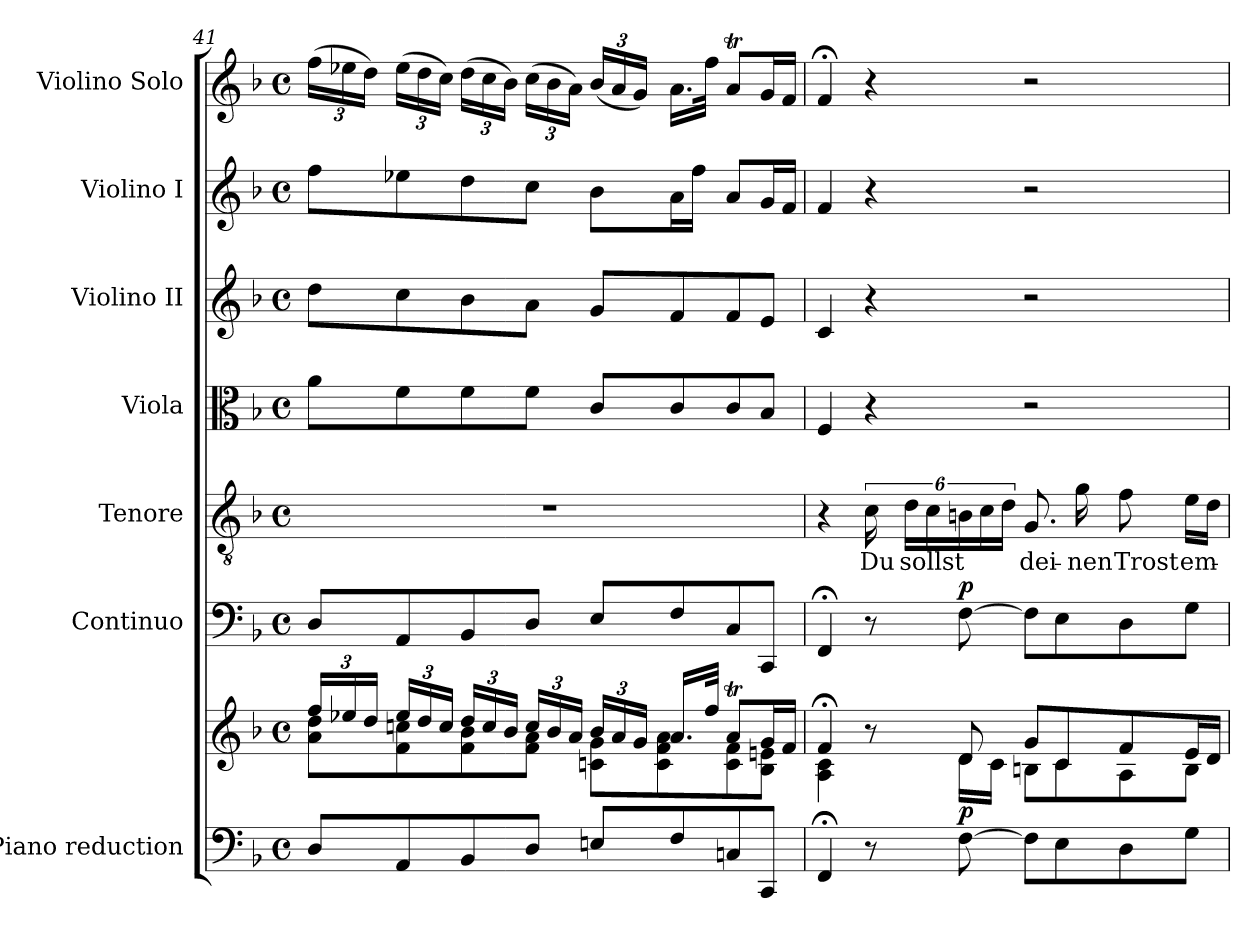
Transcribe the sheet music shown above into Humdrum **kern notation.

**kern	**kern	**dynam	**kern	**dynam	**kern	**text	**kern	**kern	**kern	**kern
*part7	*part7	*part7	*part6	*part6	*part5	*part5	*part4	*part3	*part2	*part1
*staff8	*staff7	*staff7/8	*staff6	*staff6	*staff5	*staff5	*staff4	*staff3	*staff2	*staff1
*I"Piano reduction	*	*	*I"Continuo	*	*I"Tenore	*	*I"Viola	*I"Violino II	*I"Violino I	*I"Violino Solo
*I'Pno	*	*	*	*	*	*	*	*	*	*I'Vln
!!LO:PB:g=z
*clefF4	*clefG2	*	*clefF4	*	*clefGv2	*	*clefC3	*clefG2	*clefG2	*clefG2
*k[b-]	*k[b-]	*	*k[b-]	*	*k[b-]	*	*k[b-]	*k[b-]	*k[b-]	*k[b-]
*M4/4	*M4/4	*	*M4/4	*	*M4/4	*	*M4/4	*M4/4	*M4/4	*M4/4
*met(c)	*met(c)	*	*met(c)	*	*met(c)	*	*met(c)	*met(c)	*met(c)	*met(c)
*	*Xbrackettup	*	*	*	*	*	*	*	*	*Xbrackettup
=41	=41	=41	=41	=41	=41	=41	=41	=41	=41	=41
*	*^	*	*	*	*	*	*	*	*	*
8D/L	24ff/LL	8a\ 8dd\L	.	8D/L	.	1r	.	8a\L	8dd\L	8ff\L	(24ff\LL
.	24ee-X/	.	.	.	.	.	.	.	.	.	24ee-X\
.	24dd/JJ	.	.	.	.	.	.	.	.	.	24dd\JJ)
8AA/	24ee-/LL	8f\ 8ccn\	.	8AA/	.	.	.	8f\	8cc\	8ee-X\	(24ee-\LL
.	24dd/	.	.	.	.	.	.	.	.	.	24dd\
.	24cc/JJ	.	.	.	.	.	.	.	.	.	24cc\JJ)
8BB-/	24dd/LL	8f\ 8b-\	.	8BB-/	.	.	.	8f\	8b-\	8dd\	(24dd\LL
.	24cc/	.	.	.	.	.	.	.	.	.	24cc\
.	24b-/JJ	.	.	.	.	.	.	.	.	.	24b-\JJ)
8D/J	24cc/LL	8f\ 8a\J	.	8D/J	.	.	.	8f\J	8a\J	8cc\J	(24cc\LL
.	24b-/	.	.	.	.	.	.	.	.	.	24b-\
.	24a/JJ	.	.	.	.	.	.	.	.	.	24a\JJ)
8En/L	24b-/LL	8cn\ 8g\L	.	8E/L	.	.	.	8c/L	8g/L	8b-\L	(24b-/LL
.	24a/	.	.	.	.	.	.	.	.	.	24a/
.	24g/JJ	.	.	.	.	.	.	.	.	.	24g/JJ)
8F/	16.a/LL	8c\ 8f\ 8a\	.	8F/	.	.	.	8c/	8f/	16a\L	16.a\LL
.	.	.	.	.	.	.	.	.	.	16ff\JJ	.
.	32ff/JJk	.	.	.	.	.	.	.	.	.	32ff\JJk
8Cn/	8at/L	8c\ 8f\	.	8C/	.	.	.	8c/	8f/	8a/L	8at/L
8CC/J	16g/L	8B-\ 8en\J	.	8CC/J	.	.	.	8B-/J	8e/J	16g/L	16g/L
.	16f/JJ	.	.	.	.	.	.	.	.	16f/JJ	16f/JJ
=42	=42	=42	=42	=42	=42	=42	=42	=42	=42	=42	=42
4FF;/	4f;</	4A\ 4c\	.	4FF;</	.	4r	.	4F/	4c/	4f/	4f;</
!	!	!	!	!	!	!	!LO:LY:b	!	!	!	!
8r	8r	8ryy	.	8r	.	24c\	Du	4r	4r	4r	4r
!	!	!	!	!	!	!	!LO:LY:b	!	!	!	!
.	.	.	.	.	.	24d\LL	sollst	.	.	.	.
.	.	.	.	.	.	24c\	.	.	.	.	.
!	!	!	!LO:DY:b	!	!LO:DY:a	!	!	!	!	!	!
[8F\	8d/	16d\LL	p	[8F\	p	24Bn\	.	.	.	.	.
.	.	.	.	.	.	24c\	.	.	.	.	.
.	.	16c\JJ	.	.	.	.	.	.	.	.	.
.	.	.	.	.	.	24d\JJ	.	.	.	.	.
!	!	!	!	!	!	!	!LO:LY:b	!	!	!	!
8F\L]	8g/L	8Bn\L	.	8F\L]	.	8.G/	dei-	2r	2r	2r	2r
8E\	8c/	8c\	.	8E\	.	.	.	.	.	.	.
!	!	!	!	!	!	!	!LO:LY:b	!	!	!	!
.	.	.	.	.	.	16g\	-nen	.	.	.	.
!	!	!	!	!	!	!	!LO:LY:b	!	!	!	!
8D\	8f/	8A\	.	8D\	.	8f\	Trost	.	.	.	.
!	!	!	!	!	!	!	!LO:LY:b	!	!	!	!
8G\J	16e/L	8B\J	.	8G\J	.	16e\LL	em-	.	.	.	.
.	16d/JJ	.	.	.	.	16d\JJ	.	.	.	.	.
*	*v	*v	*	*	*	*	*	*	*	*	*
=	=	=	=	=	=	=	=	=	=	=
*-	*-	*-	*-	*-	*-	*-	*-	*-	*-	*-
